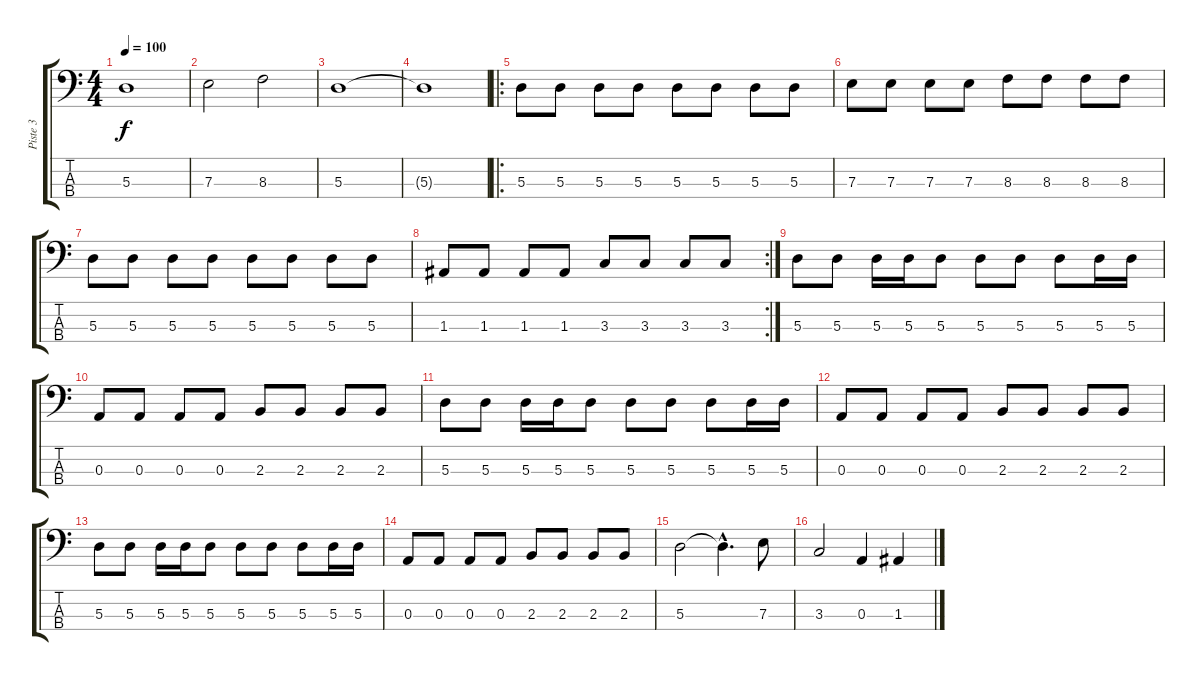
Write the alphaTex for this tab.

\track ("Piste 3" "Piste 3") {instrument electricbasspick}
\staff {score tabs}
\tuning (G2 D2 A1 E1) {hide}
\ts (4 4)
\tempo 100
\clef f4
\ks c
5.3.1{dy f} |
7.3.2 8.3.2 |
5.3.1 |
5.3{t}.1 |
\ro
5.3.8 5.3.8 5.3.8 5.3.8 5.3.8 5.3.8 5.3.8 5.3.8 |
7.3.8 7.3.8 7.3.8 7.3.8 8.3.8 8.3.8 8.3.8 8.3.8 |
5.3.8 5.3.8 5.3.8 5.3.8 5.3.8 5.3.8 5.3.8 5.3.8 |
\rc 2
1.3.8 1.3.8 1.3.8 1.3.8 3.3.8 3.3.8 3.3.8 3.3.8 |
5.3.8 5.3.8 5.3.16 5.3.16 5.3.8 5.3.8 5.3.8 5.3.8 5.3.16 5.3.16 |
0.3.8 0.3.8 0.3.8 0.3.8 2.3.8 2.3.8 2.3.8 2.3.8 |
5.3.8 5.3.8 5.3.16 5.3.16 5.3.8 5.3.8 5.3.8 5.3.8 5.3.16 5.3.16 |
0.3.8 0.3.8 0.3.8 0.3.8 2.3.8 2.3.8 2.3.8 2.3.8 |
5.3.8 5.3.8 5.3.16 5.3.16 5.3.8 5.3.8 5.3.8 5.3.8 5.3.16 5.3.16 |
0.3.8 0.3.8 0.3.8 0.3.8 2.3.8 2.3.8 2.3.8 2.3.8 |
5.3.2 5.3{hac t}.4{d} 7.3.8 |
3.3.2 0.3.4 1.3.4
